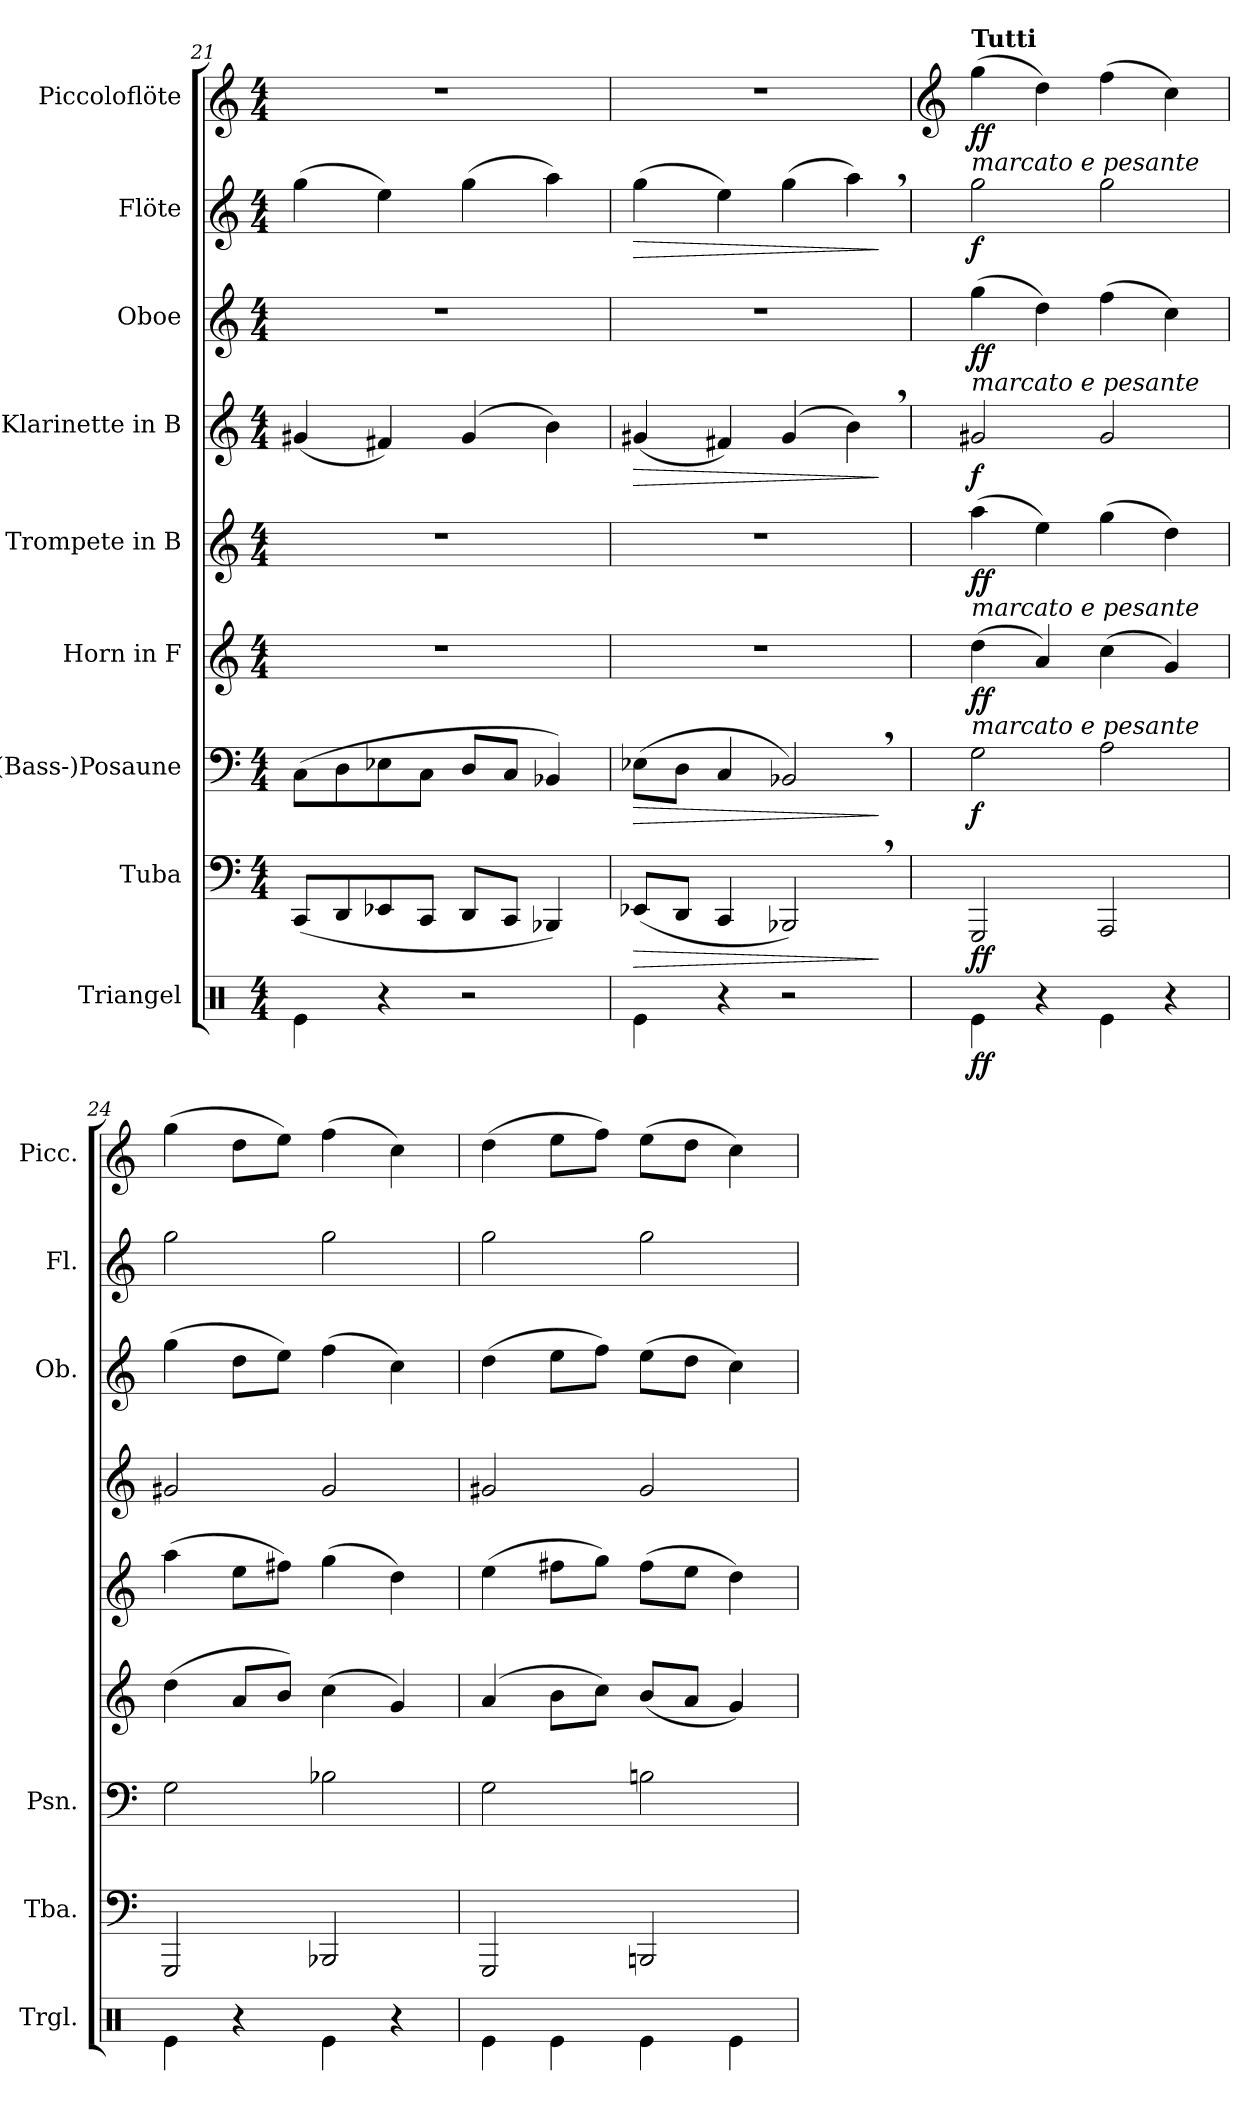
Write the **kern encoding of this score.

**kern	**dynam	**kern	**dynam	**kern	**dynam	**kern	**dynam	**kern	**dynam	**kern	**dynam	**kern	**dynam	**kern	**dynam	**kern	**dynam
*part9	*part9	*part8	*part8	*part7	*part7	*part6	*part6	*part5	*part5	*part4	*part4	*part3	*part3	*part2	*part2	*part1	*part1
*staff9	*staff9	*staff8	*staff8	*staff7	*staff7	*staff6	*staff6	*staff5	*staff5	*staff4	*staff4	*staff3	*staff3	*staff2	*staff2	*staff1	*staff1
*I"Triangel	*	*I"Tuba	*	*I"(Bass-)Posaune	*	*I"Horn in F	*	*I"Trompete in B	*	*I"Klarinette in B	*	*I"Oboe	*	*I"Flöte	*	*I"Piccoloflöte	*
*I'Trgl.	*	*I'Tba.	*	*I'Psn.	*	*	*	*	*	*	*	*I'Ob.	*	*I'Fl.	*	*I'Picc.	*
*clefX	*	*clefF4	*	*clefF4	*	*clefG2	*	*clefG2	*	*clefG2	*	*clefG2	*	*clefG2	*	*clefG2	*
*	*	*	*	*	*	*ITrd4c7	*	*ITrd1c2	*	*ITrd1c2	*	*	*	*	*	*ITrd-7c-12	*
*k[]	*	*k[]	*	*k[]	*	*k[b-]	*	*k[b-e-]	*	*k[b-e-]	*	*k[]	*	*k[]	*	*k[]	*
*M4/4	*	*M4/4	*	*M4/4	*	*M4/4	*	*M4/4	*	*M4/4	*	*M4/4	*	*M4/4	*	*M4/4	*
=21	=21	=21	=21	=21	=21	=21	=21	=21	=21	=21	=21	=21	=21	=21	=21	=21	=21
4Re\	.	(<8CC/L	.	(>8C\L	.	1r	.	1r	.	(<4f#X/	.	1r	.	(>4gg\	.	1r	.
.	.	8DD/	.	8D\	.	.	.	.	.	.	.	.	.	.	.	.	.
4r	.	8EE-X/	.	8E-X\	.	.	.	.	.	4en/)	.	.	.	4ee\)	.	.	.
.	.	8CC/J	.	8C\J	.	.	.	.	.	.	.	.	.	.	.	.	.
2r	.	8DD/L	.	8D/L	.	.	.	.	.	(>4f#/	.	.	.	(>4gg\	.	.	.
.	.	8CC/J	.	8C/J	.	.	.	.	.	.	.	.	.	.	.	.	.
.	.	4BBB-X/)	.	4BB-X/)	.	.	.	.	.	4a\)	.	.	.	4aa\)	.	.	.
=22	=22	=22	=22	=22	=22	=22	=22	=22	=22	=22	=22	=22	=22	=22	=22	=22	=22
!	!	!	!LO:HP:b	!	!LO:HP:b	!	!	!	!	!	!LO:HP:b	!	!	!	!LO:HP:b	!	!
4Re\	.	(<8EE-X/L	>	(>8E-X\L	>	1r	.	1r	.	(<4f#X/	>	1r	.	(>4gg\	>	1r	.
.	.	8DD/J	.	8D\J	.	.	.	.	.	.	.	.	.	.	.	.	.
4r	.	4CC/	.	4C/	.	.	.	.	.	4en/)	.	.	.	4ee\)	.	.	.
2r	.	2BBB-X,/)	.	2BB-X,/)	.	.	.	.	.	(>4f#/	.	.	.	(>4gg\	.	.	.
.	.	.	.	.	.	.	.	.	.	4a,\)	.	.	.	4aa,\)	.	.	.
.	.	.	]	.	]	.	.	.	.	.	]	.	.	.	]	.	.
!!LO:PB:g=z
=23	=23	=23	=23	=23	=23	=23	=23	=23	=23	=23	=23	=23	=23	=23	=23	=23	=23
*	*	*	*	*	*	*	*	*	*	*	*	*	*	*	*	*clefG2	*
!	!	!	!	!	!	!	!	!	!	!	!	!	!	!	!	!LO:TX:b:i:t=marcato e pesante	!
!	!	!	!	!	!	!	!	!	!	!	!	!	!	!	!	!LO:TX:B:t=Tutti	!
!	!	!	!	!	!	!	!	!	!	!	!	!LO:TX:b:i:t=marcato e pesante	!	!	!	!	!
!	!	!	!	!	!	!	!	!LO:TX:b:i:t=marcato e pesante	!	!	!	!	!	!	!	!	!
!	!	!	!	!	!	!LO:TX:b:i:t=marcato e pesante	!	!	!	!	!	!	!	!	!	!	!
!	!LO:DY:b	!	!LO:DY:b	!	!LO:DY:b	!	!LO:DY:b	!	!LO:DY:b	!	!LO:DY:b	!	!LO:DY:b	!	!LO:DY:b	!	!LO:DY:b
4Re\	ff	2GGG/	ff	2G\	f	(>4g\	ff	(>4gg\	ff	2f#X/	f	(>4gg\	ff	2gg\	f	(>4ggg\	ff
4r	.	.	.	.	.	4d/)	.	4dd\)	.	.	.	4dd\)	.	.	.	4ddd\)	.
4Re\	.	2AAA/	.	2A\	.	(>4f\	.	(>4ff\	.	2f#/	.	(>4ff\	.	2gg\	.	(>4fff\	.
4r	.	.	.	.	.	4c/)	.	4cc\)	.	.	.	4cc\)	.	.	.	4ccc\)	.
=24	=24	=24	=24	=24	=24	=24	=24	=24	=24	=24	=24	=24	=24	=24	=24	=24	=24
4Re\	.	2GGG/	.	2G\	.	(>4g\	.	(>4gg\	.	2f#X/	.	(>4gg\	.	2gg\	.	(>4ggg\	.
4r	.	.	.	.	.	8d/L	.	8dd\L	.	.	.	8dd\L	.	.	.	8ddd\L	.
.	.	.	.	.	.	8e/J)	.	8een\J)	.	.	.	8ee\J)	.	.	.	8eee\J)	.
4Re\	.	2BBB-X/	.	2B-X\	.	(>4f\	.	(>4ff\	.	2f#/	.	(>4ff\	.	2gg\	.	(>4fff\	.
4r	.	.	.	.	.	4c/)	.	4cc\)	.	.	.	4cc\)	.	.	.	4ccc\)	.
=25	=25	=25	=25	=25	=25	=25	=25	=25	=25	=25	=25	=25	=25	=25	=25	=25	=25
4Re\	.	2GGG/	.	2G\	.	(>4d/	.	(>4dd\	.	2f#X/	.	(>4dd\	.	2gg\	.	(>4ddd\	.
4Re\	.	.	.	.	.	8e\L	.	8een\L	.	.	.	8ee\L	.	.	.	8eee\L	.
.	.	.	.	.	.	8f\J)	.	8ff\J)	.	.	.	8ff\J)	.	.	.	8fff\J)	.
4Re\	.	2BBBn/	.	2Bn\	.	(<8e/L	.	(>8ee\L	.	2f#/	.	(>8ee\L	.	2gg\	.	(>8eee\L	.
.	.	.	.	.	.	8d/J	.	8dd\J	.	.	.	8dd\J	.	.	.	8ddd\J	.
4Re\	.	.	.	.	.	4c/)	.	4cc\)	.	.	.	4cc\)	.	.	.	4ccc\)	.
=	=	=	=	=	=	=	=	=	=	=	=	=	=	=	=	=	=
*-	*-	*-	*-	*-	*-	*-	*-	*-	*-	*-	*-	*-	*-	*-	*-	*-	*-
